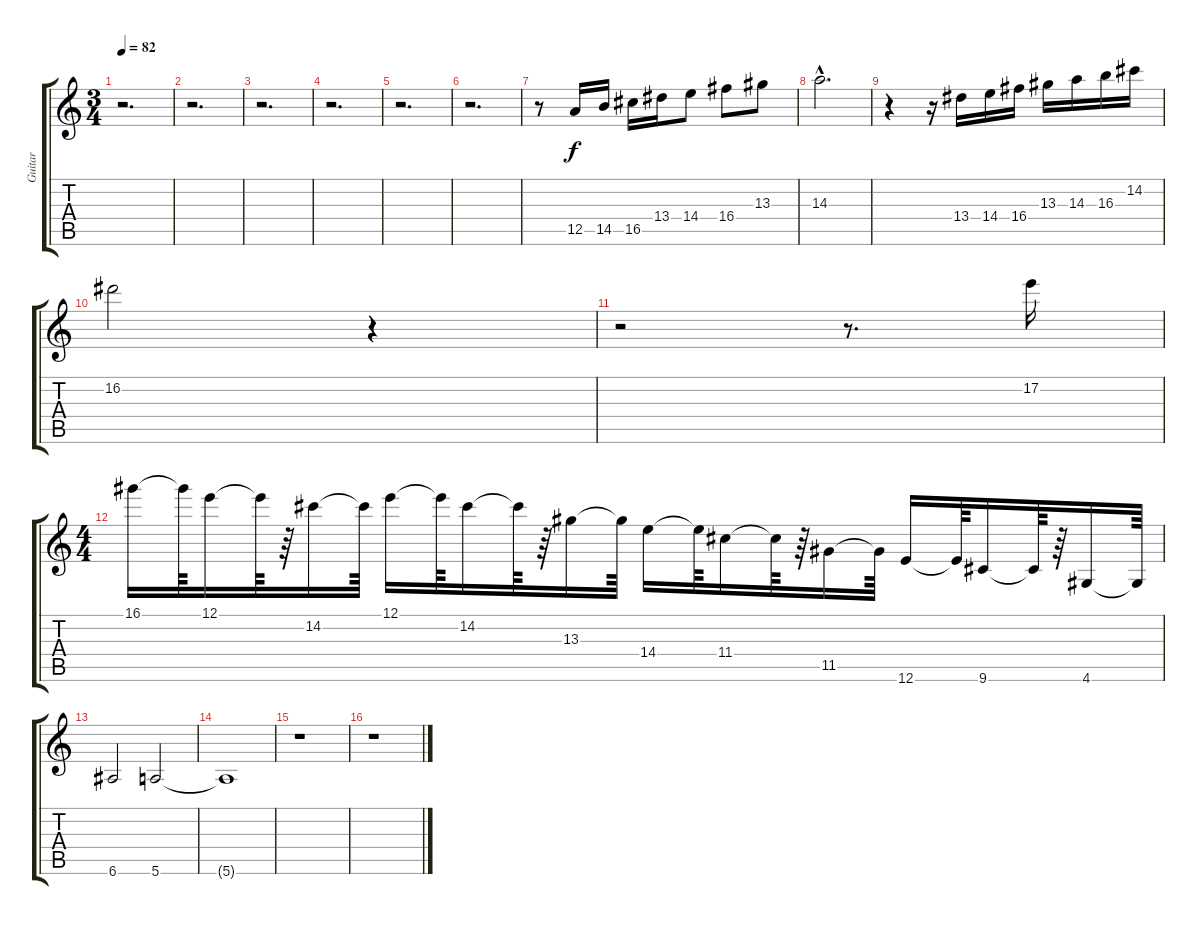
\track ("Guitar" "Guitar") {instrument distortionguitar}
\staff {score tabs}
\tuning (E4 B3 G3 D3 A2 E2) {hide}
\ts (3 4)
\tempo 82
\clef g2
\ks c
r.2{d dy f} |
r.2{d} |
r.2{d} |
r.2{d} |
r.2{d} |
r.2{d} |
r.8 12.5.16{volume 7} 14.5.16 16.5.16 13.4.16 14.4.8 16.4.8 13.3.8 |
14.3{hac}.2{d} |
r.4 r.16 13.4.16 14.4.16 16.4.16 13.3.16 14.3.16 16.3.16 14.2.16 |
16.2.2 r.4 |
r.2 r.8{d} 17.2.16 |
\ts (4 4)
16.1.16 16.1{t}.64 12.1.16 12.1{t}.64 r.64 14.2.16 14.2{t}.64 12.1.16 12.1{t}.64 14.2.16 14.2{t}.64 r.64 13.3.16 13.3{t}.64 14.4.16 14.4{t}.64 11.4.16 11.4{t}.64 r.64 11.5.16 11.5{t}.64 12.6.16 12.6{t}.64 9.6.16 9.6{t}.64 r.64 4.6.16 4.6{t}.64 |
6.6.2 5.6.2 |
5.6{t}.1 |
r.1 |
r.1
